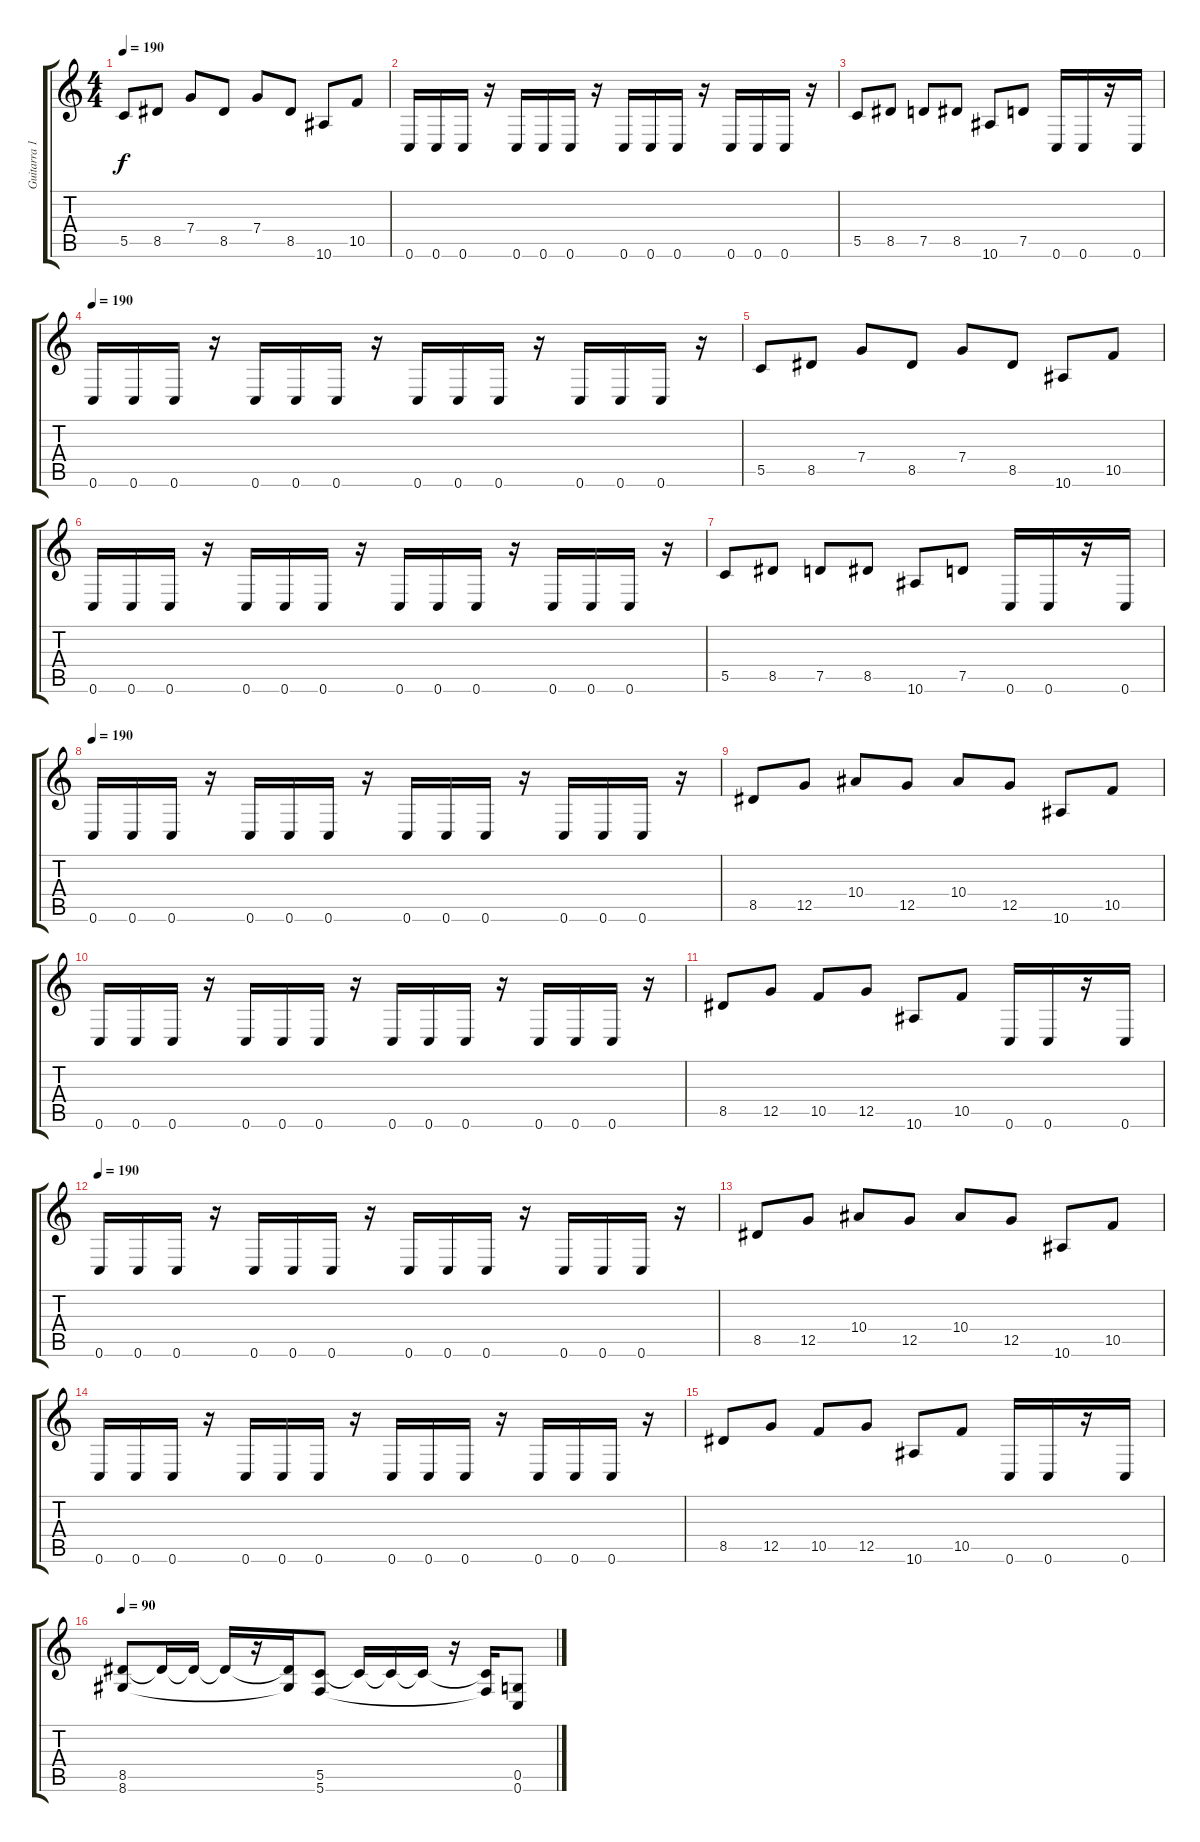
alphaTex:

\track ("Guitarra 1" "Guitarra 1") {instrument distortionguitar}
\staff {score tabs}
\tuning (D4 A3 F3 C3 G2 C2) {hide}
\ts (4 4)
\tempo 190
\clef g2
\ks c
5.5.8{dy f} 8.5.8 7.4.8 8.5.8 7.4.8 8.5.8 10.6.8 10.5.8 |
0.6.16 0.6.16 0.6.16 r.16 0.6.16 0.6.16 0.6.16 r.16 0.6.16 0.6.16 0.6.16 r.16 0.6.16 0.6.16 0.6.16 r.16 |
5.5.8 8.5.8 7.5.8 8.5.8 10.6.8 7.5.8 0.6.16 0.6.16 r.16 0.6.16 |
\tempo 190
0.6.16 0.6.16 0.6.16 r.16 0.6.16 0.6.16 0.6.16 r.16 0.6.16 0.6.16 0.6.16 r.16 0.6.16 0.6.16 0.6.16 r.16 |
5.5.8 8.5.8 7.4.8 8.5.8 7.4.8 8.5.8 10.6.8 10.5.8 |
0.6.16 0.6.16 0.6.16 r.16 0.6.16 0.6.16 0.6.16 r.16 0.6.16 0.6.16 0.6.16 r.16 0.6.16 0.6.16 0.6.16 r.16 |
5.5.8 8.5.8 7.5.8 8.5.8 10.6.8 7.5.8 0.6.16 0.6.16 r.16 0.6.16 |
\tempo 190
0.6.16 0.6.16 0.6.16 r.16 0.6.16 0.6.16 0.6.16 r.16 0.6.16 0.6.16 0.6.16 r.16 0.6.16 0.6.16 0.6.16 r.16 |
8.5.8 12.5.8 10.4.8 12.5.8 10.4.8 12.5.8 10.6.8 10.5.8 |
0.6.16 0.6.16 0.6.16 r.16 0.6.16 0.6.16 0.6.16 r.16 0.6.16 0.6.16 0.6.16 r.16 0.6.16 0.6.16 0.6.16 r.16 |
8.5.8 12.5.8 10.5.8 12.5.8 10.6.8 10.5.8 0.6.16 0.6.16 r.16 0.6.16 |
\tempo 190
0.6.16 0.6.16 0.6.16 r.16 0.6.16 0.6.16 0.6.16 r.16 0.6.16 0.6.16 0.6.16 r.16 0.6.16 0.6.16 0.6.16 r.16 |
8.5.8 12.5.8 10.4.8 12.5.8 10.4.8 12.5.8 10.6.8 10.5.8 |
0.6.16 0.6.16 0.6.16 r.16 0.6.16 0.6.16 0.6.16 r.16 0.6.16 0.6.16 0.6.16 r.16 0.6.16 0.6.16 0.6.16 r.16 |
8.5.8 12.5.8 10.5.8 12.5.8 10.6.8 10.5.8 0.6.16 0.6.16 r.16 0.6.16 |
\tempo 90
(8.5 8.6).8 8.5{t}.16 8.5{t}.16 8.5{t}.16 r.16 (8.5{t} 8.6{t}).16 (5.5 5.6).8 5.5{t}.16 5.5{t}.16 5.5{t}.16 r.16 (5.5{t} 5.6{t}).16 (0.5 0.6).8
